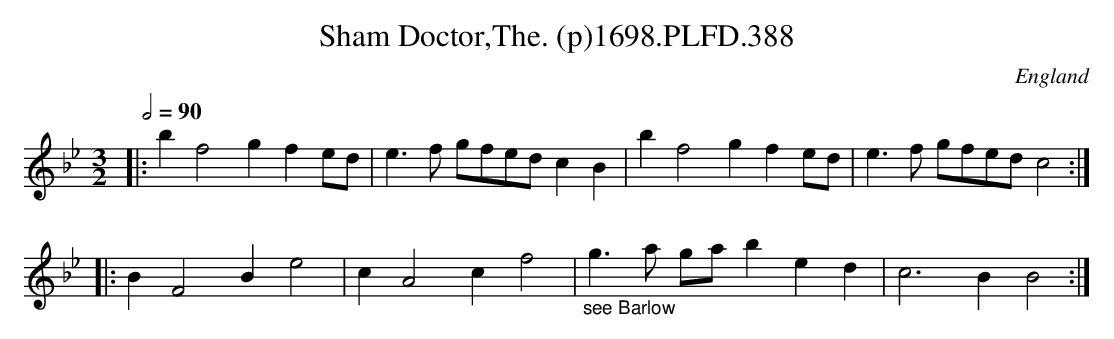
X:1
T:Sham Doctor,The. (p)1698.PLFD.388
M:3/2
L:1/4
Q:1/2=90
O:England
K:Bb
|: bf2gfe/d/ | e>f g/f/e/d/cB | bf2gfe/d/ | e>f g/f/e/d/c2 :|
|: BF2Be2 | cA2cf2 | "_see Barlow"g>a g/a/bed | c3BB2 :|
